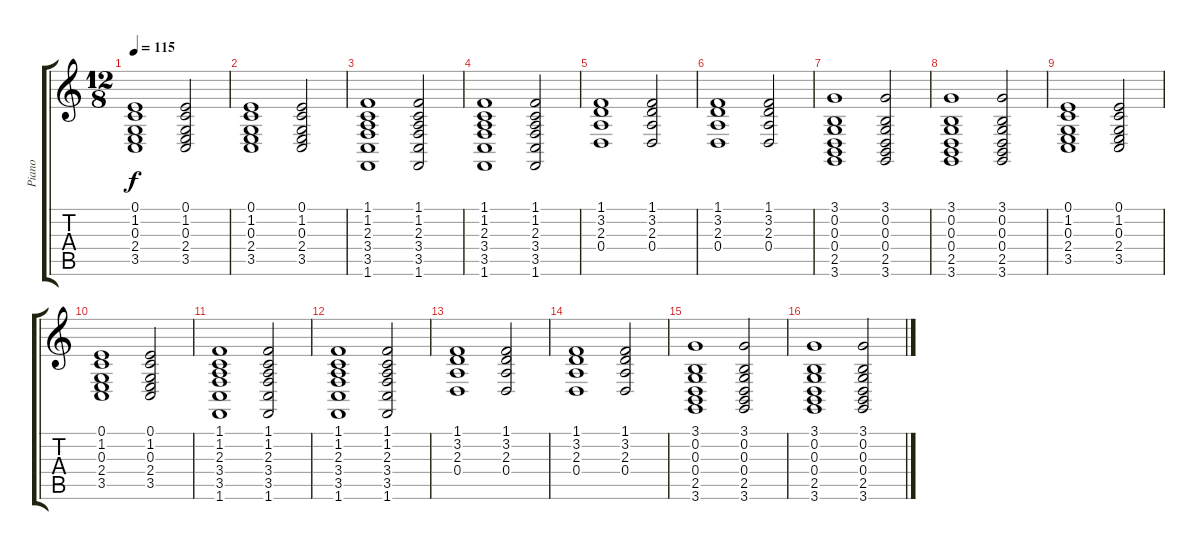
\track ("Piano" "Piano") {instrument acousticgrandpiano}
\staff {score tabs}
\tuning (E4 B3 G3 D3 A2 E2) {hide}
\ts (12 8)
\tempo 115
\clef g2
\ks c
(0.1 1.2 0.3 2.4 3.5).1{dy f instrument acousticgrandpiano} (0.1 1.2 0.3 2.4 3.5).2 |
(0.1 1.2 0.3 2.4 3.5).1 (0.1 1.2 0.3 2.4 3.5).2 |
(1.1 1.2 2.3 3.4 3.5 1.6).1 (1.1 1.2 2.3 3.4 3.5 1.6).2 |
(1.1 1.2 2.3 3.4 3.5 1.6).1 (1.1 1.2 2.3 3.4 3.5 1.6).2 |
(1.1 3.2 2.3 0.4).1 (1.1 3.2 2.3 0.4).2 |
(1.1 3.2 2.3 0.4).1 (1.1 3.2 2.3 0.4).2 |
(3.1 0.2 0.3 0.4 2.5 3.6).1 (3.1 0.2 0.3 0.4 2.5 3.6).2 |
(3.1 0.2 0.3 0.4 2.5 3.6).1 (3.1 0.2 0.3 0.4 2.5 3.6).2 |
(0.1 1.2 0.3 2.4 3.5).1 (0.1 1.2 0.3 2.4 3.5).2 |
(0.1 1.2 0.3 2.4 3.5).1 (0.1 1.2 0.3 2.4 3.5).2 |
(1.1 1.2 2.3 3.4 3.5 1.6).1 (1.1 1.2 2.3 3.4 3.5 1.6).2 |
(1.1 1.2 2.3 3.4 3.5 1.6).1 (1.1 1.2 2.3 3.4 3.5 1.6).2 |
(1.1 3.2 2.3 0.4).1 (1.1 3.2 2.3 0.4).2 |
(1.1 3.2 2.3 0.4).1 (1.1 3.2 2.3 0.4).2 |
(3.1 0.2 0.3 0.4 2.5 3.6).1 (3.1 0.2 0.3 0.4 2.5 3.6).2 |
(3.1 0.2 0.3 0.4 2.5 3.6).1 (3.1 0.2 0.3 0.4 2.5 3.6).2
